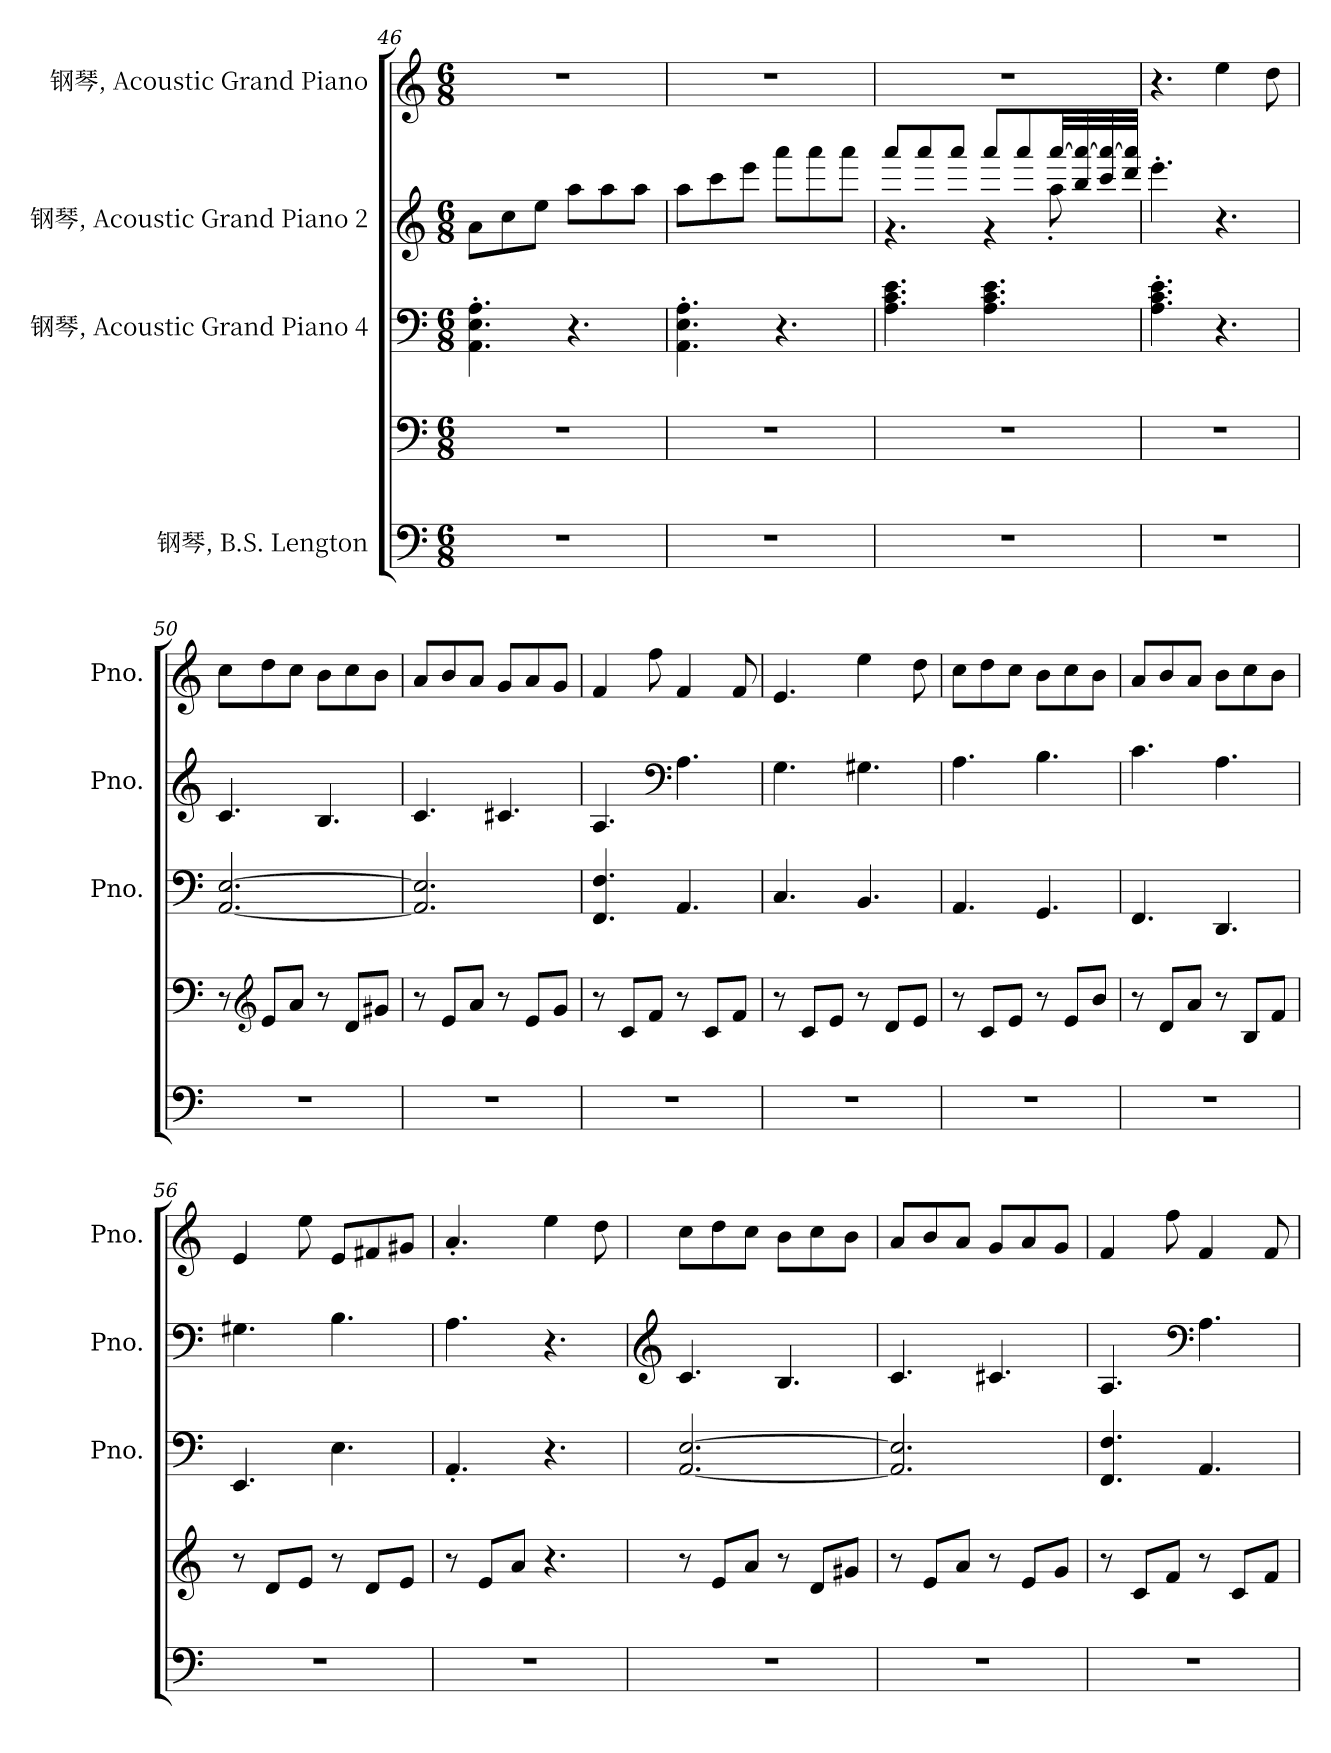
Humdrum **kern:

**kern	**kern	**kern	**kern	**kern
*part4	*part4	*part3	*part2	*part1
*staff5	*staff4	*staff3	*staff2	*staff1
*I"钢琴, B.S. Lengton	*	*I"钢琴, Acoustic Grand Piano 4	*I"钢琴, Acoustic Grand Piano 2	*I"钢琴, Acoustic Grand Piano
*	*	*I'Pno.	*I'Pno.	*I'Pno.
*clefF4	*clefF4	*clefF4	*clefG2	*clefG2
*k[]	*k[]	*k[]	*k[]	*k[]
*M6/8	*M6/8	*M6/8	*M6/8	*M6/8
=46	=46	=46	=46	=46
2.r	2.r	4.AA\' 4.E\' 4.A\'	8a\L	2.r
.	.	.	8cc\	.
.	.	.	8ee\J	.
.	.	4.r	8aa\L	.
.	.	.	8aa\	.
.	.	.	8aa\J	.
=47	=47	=47	=47	=47
2.r	2.r	4.AA\' 4.E\' 4.A\'	8aa\L	2.r
.	.	.	8ccc\	.
.	.	.	8eee\J	.
.	.	4.r	8aaa\L	.
.	.	.	8aaa\	.
.	.	.	8aaa\J	.
!!LO:PB:g=z
=48	=48	=48	=48	=48
*	*	*	*^	*
2.r	2.r	4.A\ 4.c\ 4.e\	8aaa/L	4.r	2.r
.	.	.	8aaa/	.	.
.	.	.	8aaa/J	.	.
.	.	4.A\ 4.c\ 4.e\	8aaa/L	4r	.
.	.	.	8aaa/	.	.
.	.	.	[32aaa/LL	8aa'\	.
.	.	.	32bb/ 32aaa/_	.	.
.	.	.	32ccc/ 32aaa/_	.	.
.	.	.	32ddd/ 32aaa/]JJJ	.	.
*	*	*	*v	*v	*
=49	=49	=49	=49	=49
2.r	2.r	4.A\' 4.c\' 4.e\'	4.eee'\	4.r
.	.	4.r	4.r	4ee\
.	.	.	.	8dd\
=50	=50	=50	=50	=50
2.r	8r	[2.AA/ [2.E/	4.c/	8cc\L
*	*clefG2	*	*	*
.	8e/L	.	.	8dd\
.	8a/J	.	.	8cc\J
.	8r	.	4.B/	8b\L
.	8d/L	.	.	8cc\
.	8g#X/J	.	.	8b\J
=51	=51	=51	=51	=51
2.r	8r	2.AA/] 2.E/]	4.c/	8a/L
.	8e/L	.	.	8b/
.	8a/J	.	.	8a/J
.	8r	.	4.c#X/	8g/L
.	8e/L	.	.	8a/
.	8g/J	.	.	8g/J
=52	=52	=52	=52	=52
2.r	8r	4.FF/ 4.F/	4.A/	4f/
.	8c/L	.	.	.
.	8f/J	.	.	8ff\
*	*	*	*clefF4	*
.	8r	4.AA/	4.A\	4f/
.	8c/L	.	.	.
.	8f/J	.	.	8f/
!!LO:LB:g=z
=53	=53	=53	=53	=53
2.r	8r	4.C/	4.G\	4.e/
.	8c/L	.	.	.
.	8e/J	.	.	.
.	8r	4.BB/	4.G#X\	4ee\
.	8d/L	.	.	.
.	8e/J	.	.	8dd\
=54	=54	=54	=54	=54
2.r	8r	4.AA/	4.A\	8cc\L
.	8c/L	.	.	8dd\
.	8e/J	.	.	8cc\J
.	8r	4.GG/	4.B\	8b\L
.	8e/L	.	.	8cc\
.	8b/J	.	.	8b\J
=55	=55	=55	=55	=55
2.r	8r	4.FF/	4.c\	8a/L
.	8d/L	.	.	8b/
.	8a/J	.	.	8a/J
.	8r	4.DD/	4.A\	8b\L
.	8B/L	.	.	8cc\
.	8f/J	.	.	8b\J
=56	=56	=56	=56	=56
2.r	8r	4.EE/	4.G#X\	4e/
.	8d/L	.	.	.
.	8e/J	.	.	8ee\
.	8r	4.E\	4.B\	8e/L
.	8d/L	.	.	8f#X/
.	8e/J	.	.	8g#X/J
=57	=57	=57	=57	=57
2.r	8r	4.AA'/	4.A\	4.a'/
.	8e/L	.	.	.
.	8a/J	.	.	.
.	4.r	4.r	4.r	4ee\
.	.	.	.	8dd\
=58	=58	=58	=58	=58
*	*	*	*clefG2	*
2.r	8r	[2.AA/ [2.E/	4.c/	8cc\L
.	8e/L	.	.	8dd\
.	8a/J	.	.	8cc\J
.	8r	.	4.B/	8b\L
.	8d/L	.	.	8cc\
.	8g#X/J	.	.	8b\J
!!LO:PB:g=z
=59	=59	=59	=59	=59
2.r	8r	2.AA/] 2.E/]	4.c/	8a/L
.	8e/L	.	.	8b/
.	8a/J	.	.	8a/J
.	8r	.	4.c#X/	8g/L
.	8e/L	.	.	8a/
.	8g/J	.	.	8g/J
=60	=60	=60	=60	=60
2.r	8r	4.FF/ 4.F/	4.A/	4f/
.	8c/L	.	.	.
.	8f/J	.	.	8ff\
*	*	*	*clefF4	*
.	8r	4.AA/	4.A\	4f/
.	8c/L	.	.	.
.	8f/J	.	.	8f/
=	=	=	=	=
*-	*-	*-	*-	*-
